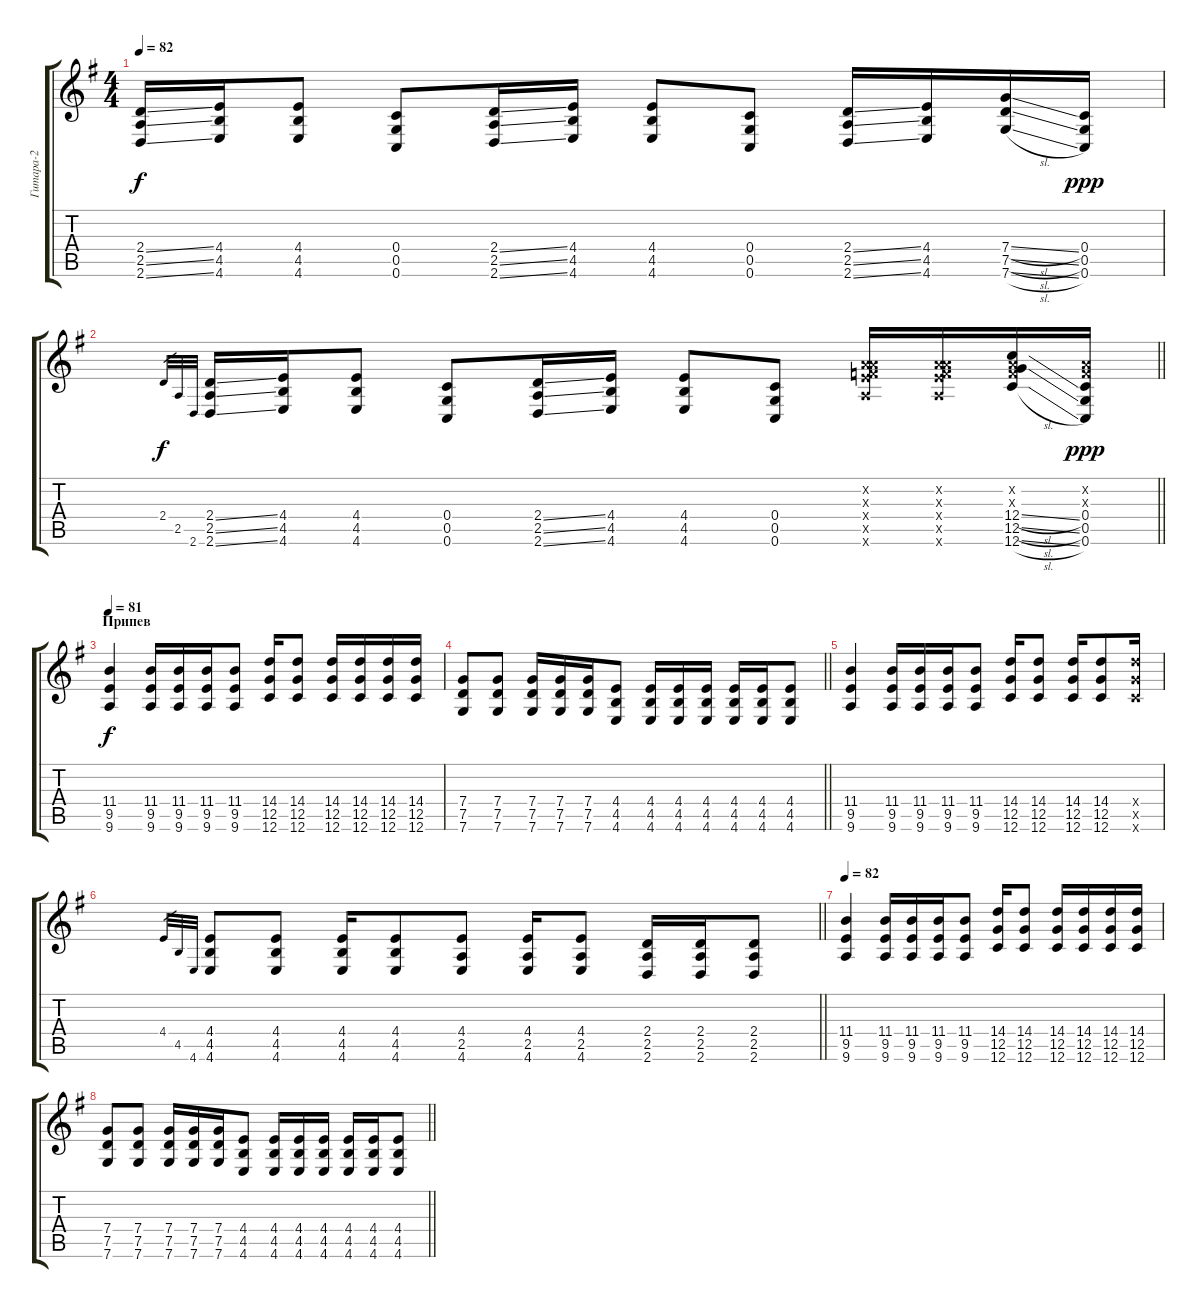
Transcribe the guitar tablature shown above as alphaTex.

\track ("Гитара-2" "Гитара-2") {instrument electricguitarclean}
\staff {score tabs}
\tuning (D4 A3 F3 C3 G2 C2) {hide}
\ts (4 4)
\tempo 82
\clef g2
\ks eminor
(2.4{ss} 2.5{ss} 2.6{ss}).16{dy f} (4.4 4.5 4.6).16 (4.4 4.5 4.6).8 (0.4 0.5 0.6).8 (2.4{ss} 2.5{ss} 2.6{ss}).16 (4.4 4.5 4.6).16 (4.4 4.5 4.6).8 (0.4 0.5 0.6).8 (2.4{ss} 2.5{ss} 2.6{ss}).16 (4.4 4.5 4.6).16 (7.4{sl} 7.5{sl} 7.6{sl}).16 (0.4 0.5 0.6).16{dy ppp} |
\barLineRight lightlight
2.4.32{gr dy f} 2.5.32{gr} 2.6.32{gr} (2.4{ss} 2.5{ss} 2.6{ss}).16 (4.4 4.5 4.6).16 (4.4 4.5 4.6).8 (0.4 0.5 0.6).8 (2.4{ss} 2.5{ss} 2.6{ss}).16 (4.4 4.5 4.6).16 (4.4 4.5 4.6).8 (0.4 0.5 0.6).8 (0.2{x} 0.3{x} 9.4{x} 9.5{x} 9.6{x}).16 (0.2{x} 0.3{x} 9.4{x} 9.5{x} 9.6{x}).16 (0.2{x} 0.3{x} 12.4{sl} 12.5{sl} 12.6{sl}).16 (0.2{x} 0.3{x} 0.4 0.5 0.6).16{dy ppp} |
\section ("" "Припев")
\tempo 81
(11.4 9.5 9.6).4{dy f} (11.4 9.5 9.6).16 (11.4 9.5 9.6).16 (11.4 9.5 9.6).16 (11.4 9.5 9.6).8 (14.4 12.5 12.6).16 (14.4 12.5 12.6).8 (14.4 12.5 12.6).16 (14.4 12.5 12.6).16 (14.4 12.5 12.6).16 (14.4 12.5 12.6).16 |
\barLineRight lightlight
(7.4 7.5 7.6).8 (7.4 7.5 7.6).8 (7.4 7.5 7.6).16 (7.4 7.5 7.6).16 (7.4 7.5 7.6).16 (4.4 4.5 4.6).8 (4.4 4.5 4.6).16 (4.4 4.5 4.6).16 (4.4 4.5 4.6).16 (4.4 4.5 4.6).16 (4.4 4.5 4.6).16 (4.4 4.5 4.6).8 |
(11.4 9.5 9.6).4 (11.4 9.5 9.6).16 (11.4 9.5 9.6).16 (11.4 9.5 9.6).16 (11.4 9.5 9.6).8 (14.4 12.5 12.6).16 (14.4 12.5 12.6).8 (14.4 12.5 12.6).16 (14.4 12.5 12.6).8 (14.4{x} 12.5{x} 12.6{x}).16 |
\barLineRight lightlight
4.4.32{gr} 4.5.32{gr} 4.6.32{gr} (4.4 4.5 4.6).8 (4.4 4.5 4.6).8 (4.4 4.5 4.6).16 (4.4 4.5 4.6).8 (4.4 2.5 4.6).8 (4.4 2.5 4.6).16 (4.4 2.5 4.6).8 (2.4 2.5 2.6).16 (2.4 2.5 2.6).16 (2.4 2.5 2.6).8 |
\tempo 82
(11.4 9.5 9.6).4 (11.4 9.5 9.6).16 (11.4 9.5 9.6).16 (11.4 9.5 9.6).16 (11.4 9.5 9.6).8 (14.4 12.5 12.6).16 (14.4 12.5 12.6).8 (14.4 12.5 12.6).16 (14.4 12.5 12.6).16 (14.4 12.5 12.6).16 (14.4 12.5 12.6).16 |
\barLineRight lightlight
(7.4 7.5 7.6).8 (7.4 7.5 7.6).8 (7.4 7.5 7.6).16 (7.4 7.5 7.6).16 (7.4 7.5 7.6).16 (4.4 4.5 4.6).8 (4.4 4.5 4.6).16 (4.4 4.5 4.6).16 (4.4 4.5 4.6).16 (4.4 4.5 4.6).16 (4.4 4.5 4.6).16 (4.4 4.5 4.6).8
